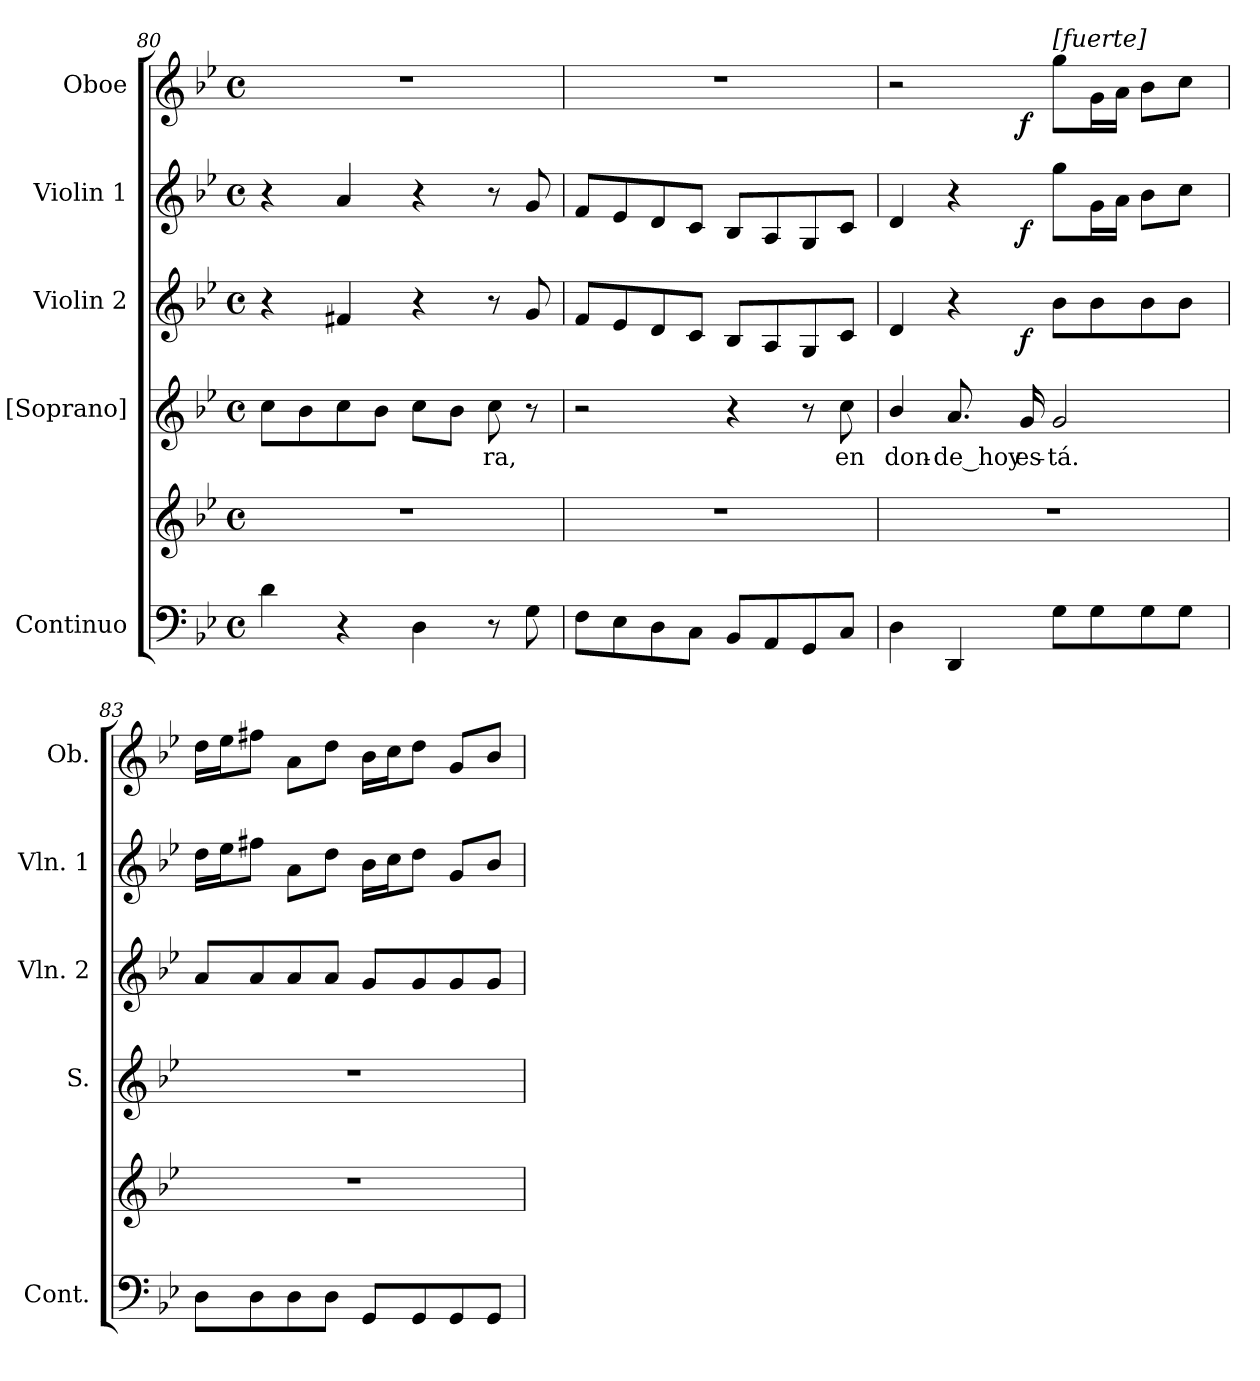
**kern	**kern	**kern	**text	**kern	**dynam	**kern	**dynam	**kern	**dynam
*part5	*part5	*part4	*part4	*part3	*part3	*part2	*part2	*part1	*part1
*staff6	*staff5	*staff4	*staff4	*staff3	*staff3	*staff2	*staff2	*staff1	*staff1
*I"Continuo	*	*I"[Soprano]	*	*I"Violin 2	*	*I"Violin 1	*	*I"Oboe	*
*I'Cont.	*	*I'S.	*	*I'Vln. 2	*	*I'Vln. 1	*	*I'Ob.	*
*clefF4	*clefG2	*clefG2	*	*clefG2	*	*clefG2	*	*clefG2	*
*k[b-e-]	*k[b-e-]	*k[b-e-]	*	*k[b-e-]	*	*k[b-e-]	*	*k[b-e-]	*
*B-:	*B-:	*B-:	*	*B-:	*	*B-:	*	*B-:	*
*M4/4	*M4/4	*M4/4	*	*M4/4	*	*M4/4	*	*M4/4	*
*met(c)	*met(c)	*met(c)	*	*met(c)	*	*met(c)	*	*met(c)	*
=80	=80	=80	=80	=80	=80	=80	=80	=80	=80
4di\	1r	8cci\L	.	4r	.	4r	.	1r	.
.	.	8b-i\	.	.	.	.	.	.	.
4r	.	8cci\	.	4f#Xi/	.	4ai/	.	.	.
.	.	8b-i\J	.	.	.	.	.	.	.
4Di\	.	8cci\L	.	4r	.	4r	.	.	.
.	.	8b-i\J	.	.	.	.	.	.	.
!	!	!	!LO:LY:b:color=#000000	!	!	!	!	!	!
8r	.	8cci\	-ra,	8r	.	8r	.	.	.
8Gi\	.	8r	.	8gi/	.	8gi/	.	.	.
!!LO:PB:g=z
=81	=81	=81	=81	=81	=81	=81	=81	=81	=81
8Fi\L	1r	2r	.	8fi/L	.	8fi/L	.	1r	.
8E-i\	.	.	.	8e-i/	.	8e-i/	.	.	.
8Di\	.	.	.	8di/	.	8di/	.	.	.
8Ci\J	.	.	.	8ci/J	.	8ci/J	.	.	.
8BB-i/L	.	4r	.	8B-i/L	.	8B-i/L	.	.	.
8AAi/	.	.	.	8Ai/	.	8Ai/	.	.	.
8GGi/	.	8r	.	8Gi/	.	8Gi/	.	.	.
!	!	!	!LO:LY:b:color=#000000	!	!	!	!	!	!
8Ci/J	.	8cci\	en	8ci/J	.	8ci/J	.	.	.
=82	=82	=82	=82	=82	=82	=82	=82	=82	=82
!	!	!	!LO:LY:b:color=#000000	!	!	!	!	!	!
*	*	*	*	*^	*	*^	*	*^	*
4Di\	1r	4b-i/	don-	4di/	4..ryy	.	4di/	4..ryy	.	2r	4..ryy	.
!	!	!	!LO:LY:b:color=#000000	!	!	!	!	!	!	!	!	!
4DDi/	.	8.ai/	-de_hoy	4r	.	.	4r	.	.	.	.	.
!	!	!	!LO:LY:b:color=#000000	!	!	!	!	!	!	!	!	!
.	.	16gi/	es-	.	2ryy	f	.	2ryy	f	.	2ryy	f
!	!	!	!	!	!	!	!	!	!	!LO:TX:a:t=[fuerte]	!	!
!	!	!	!LO:LY:b:color=#000000	!	!	!	!	!	!	!	!	!
8Gi\L	.	2gi/	-tá.	8b-i\L	.	.	8ggi\L	.	.	8ggi\L	.	.
8Gi\	.	.	.	8b-i\	.	.	16gi\L	.	.	16gi\L	.	.
.	.	.	.	.	.	.	16ai\JJ	.	.	16ai\JJ	.	.
8Gi\	.	.	.	8b-i\	.	.	8b-i\L	.	.	8b-i\L	.	.
8Gi\J	.	.	.	8b-i\J	.	.	8cci\J	.	.	8cci\J	.	.
.	.	.	.	.	16ryy	.	.	16ryy	.	.	16ryy	.
*	*	*	*	*v	*v	*	*	*	*	*v	*v	*
*	*	*	*	*	*	*v	*v	*	*	*
=83	=83	=83	=83	=83	=83	=83	=83	=83	=83
8Di\L	1r	1r	.	8ai/L	.	16ddi\LL	.	16ddi\LL	.
.	.	.	.	.	.	16ee-i\J	.	16ee-i\J	.
8Di\	.	.	.	8ai/	.	8ff#Xi\J	.	8ff#Xi\J	.
8Di\	.	.	.	8ai/	.	8ai\L	.	8ai\L	.
8Di\J	.	.	.	8ai/J	.	8ddi\J	.	8ddi\J	.
8GGi/L	.	.	.	8gi/L	.	16b-i\LL	.	16b-i\LL	.
.	.	.	.	.	.	16cci\J	.	16cci\J	.
8GGi/	.	.	.	8gi/	.	8ddi\J	.	8ddi\J	.
8GGi/	.	.	.	8gi/	.	8gi/L	.	8gi/L	.
8GGi/J	.	.	.	8gi/J	.	8b-i/J	.	8b-i/J	.
=	=	=	=	=	=	=	=	=	=
*-	*-	*-	*-	*-	*-	*-	*-	*-	*-
